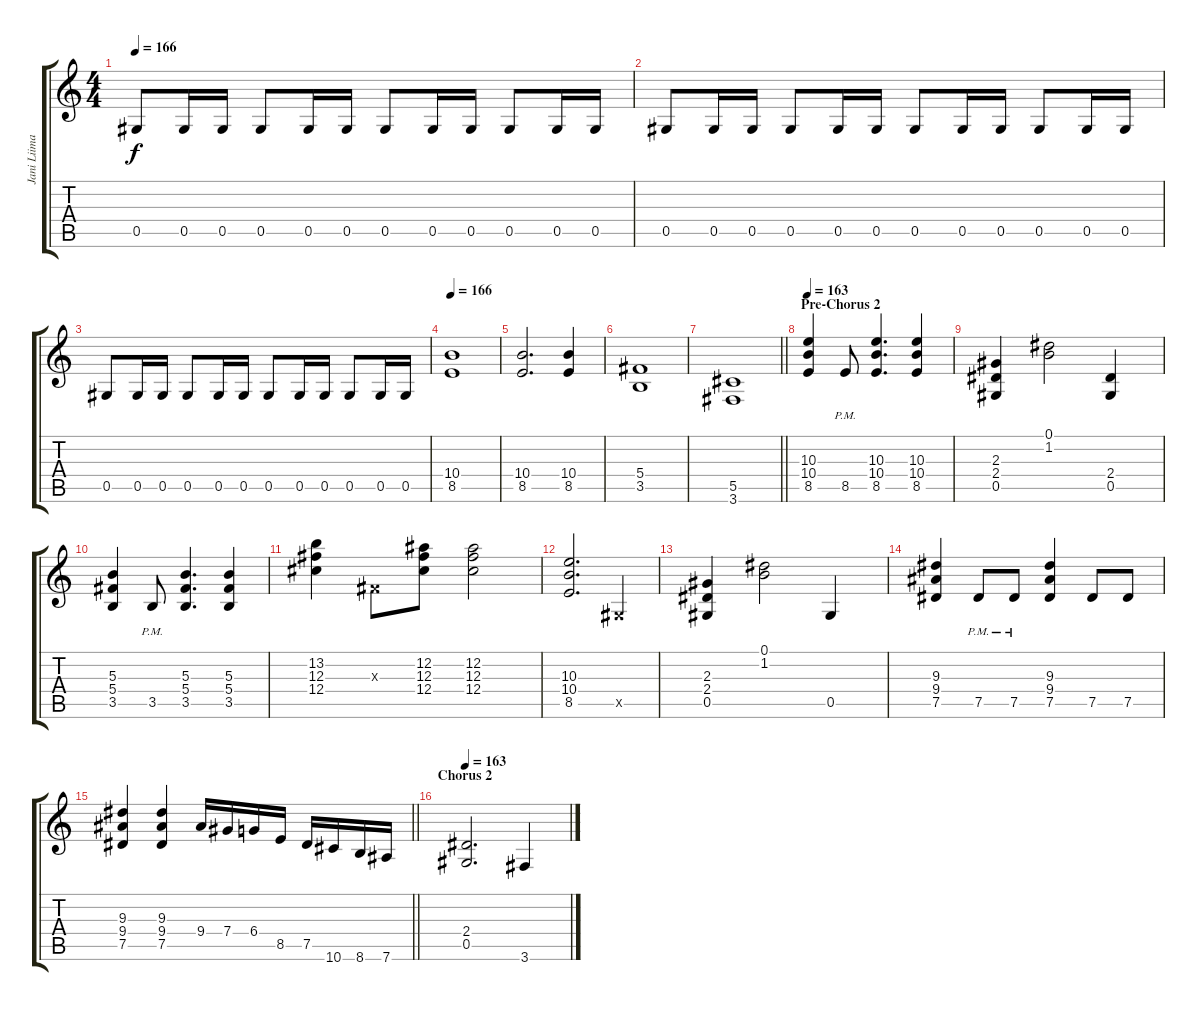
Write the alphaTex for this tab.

\track ("Jani Liimatainen" "Jani Liima") {mute instrument distortionguitar}
\staff {score tabs}
\tuning (Eb4 Bb3 Gb3 Db3 Ab2 Eb2) {hide}
\ts (4 4)
\tempo 166
\clef g2
\ks c
0.5.8{dy f} 0.5.16 0.5.16 0.5.8 0.5.16 0.5.16 0.5.8 0.5.16 0.5.16 0.5.8 0.5.16 0.5.16 |
0.5.8 0.5.16 0.5.16 0.5.8 0.5.16 0.5.16 0.5.8 0.5.16 0.5.16 0.5.8 0.5.16 0.5.16 |
0.5.8 0.5.16 0.5.16 0.5.8 0.5.16 0.5.16 0.5.8 0.5.16 0.5.16 0.5.8 0.5.16 0.5.16 |
\tempo 166
(10.4 8.5).1 |
(10.4 8.5).2{d} (10.4 8.5).4 |
(5.4 3.5).1 |
\barLineRight lightlight
(5.5 3.6).1 |
\section ("" "Pre-Chorus 2")
\tempo 163
(10.3 10.4 8.5).4 8.5{pm}.8 (10.3 10.4 8.5).4{d} (10.3 10.4 8.5).4 |
(2.3 2.4 0.5).4 (0.1 1.2).2 (2.4 0.5).4 |
(5.3 5.4 3.5).4 3.5{pm}.8 (5.3 5.4 3.5).4{d} (5.3 5.4 3.5).4 |
(13.2 12.3 12.4).4 0.3{x}.8 (12.2 12.3 12.4).8 (12.2 12.3 12.4).2 |
(10.3 10.4 8.5).2{d} 0.5{x}.4 |
(2.3 2.4 0.5).4 (0.1 1.2).2 0.5.4 |
(9.3 9.4 7.5).4 7.5{pm}.8 7.5{pm}.8 (9.3 9.4 7.5).4 7.5.8 7.5.8 |
\barLineRight lightlight
(9.3 9.4 7.5).4 (9.3 9.4 7.5).4 9.4.16 7.4.16 6.4.16 8.5.16 7.5.16 10.6.16 8.6.16 7.6.16 |
\section ("" "Chorus 2")
\tempo 163
(2.4 0.5).2{d} 3.6.4
